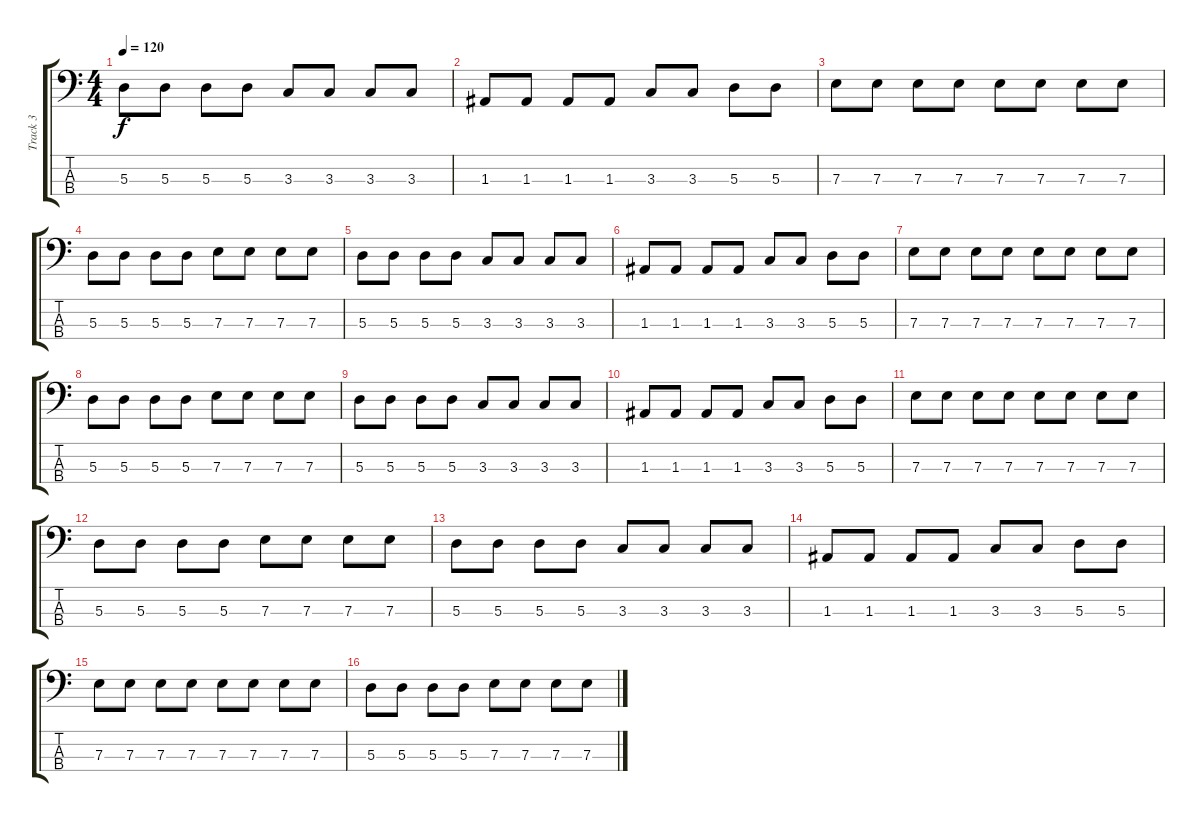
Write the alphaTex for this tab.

\track ("Track 3" "Track 3") {instrument electricbassfinger}
\staff {score tabs}
\tuning (G2 D2 A1 E1) {hide}
\ts (4 4)
\tempo 120
\clef f4
\ks c
5.3.8{dy f} 5.3.8 5.3.8 5.3.8 3.3.8 3.3.8 3.3.8 3.3.8 |
1.3.8 1.3.8 1.3.8 1.3.8 3.3.8 3.3.8 5.3.8 5.3.8 |
7.3.8 7.3.8 7.3.8 7.3.8 7.3.8 7.3.8 7.3.8 7.3.8 |
5.3.8 5.3.8 5.3.8 5.3.8 7.3.8 7.3.8 7.3.8 7.3.8 |
5.3.8 5.3.8 5.3.8 5.3.8 3.3.8 3.3.8 3.3.8 3.3.8 |
1.3.8 1.3.8 1.3.8 1.3.8 3.3.8 3.3.8 5.3.8 5.3.8 |
7.3.8 7.3.8 7.3.8 7.3.8 7.3.8 7.3.8 7.3.8 7.3.8 |
5.3.8 5.3.8 5.3.8 5.3.8 7.3.8 7.3.8 7.3.8 7.3.8 |
5.3.8 5.3.8 5.3.8 5.3.8 3.3.8 3.3.8 3.3.8 3.3.8 |
1.3.8 1.3.8 1.3.8 1.3.8 3.3.8 3.3.8 5.3.8 5.3.8 |
7.3.8 7.3.8 7.3.8 7.3.8 7.3.8 7.3.8 7.3.8 7.3.8 |
5.3.8 5.3.8 5.3.8 5.3.8 7.3.8 7.3.8 7.3.8 7.3.8 |
5.3.8 5.3.8 5.3.8 5.3.8 3.3.8 3.3.8 3.3.8 3.3.8 |
1.3.8 1.3.8 1.3.8 1.3.8 3.3.8 3.3.8 5.3.8 5.3.8 |
7.3.8 7.3.8 7.3.8 7.3.8 7.3.8 7.3.8 7.3.8 7.3.8 |
5.3.8 5.3.8 5.3.8 5.3.8 7.3.8 7.3.8 7.3.8 7.3.8
